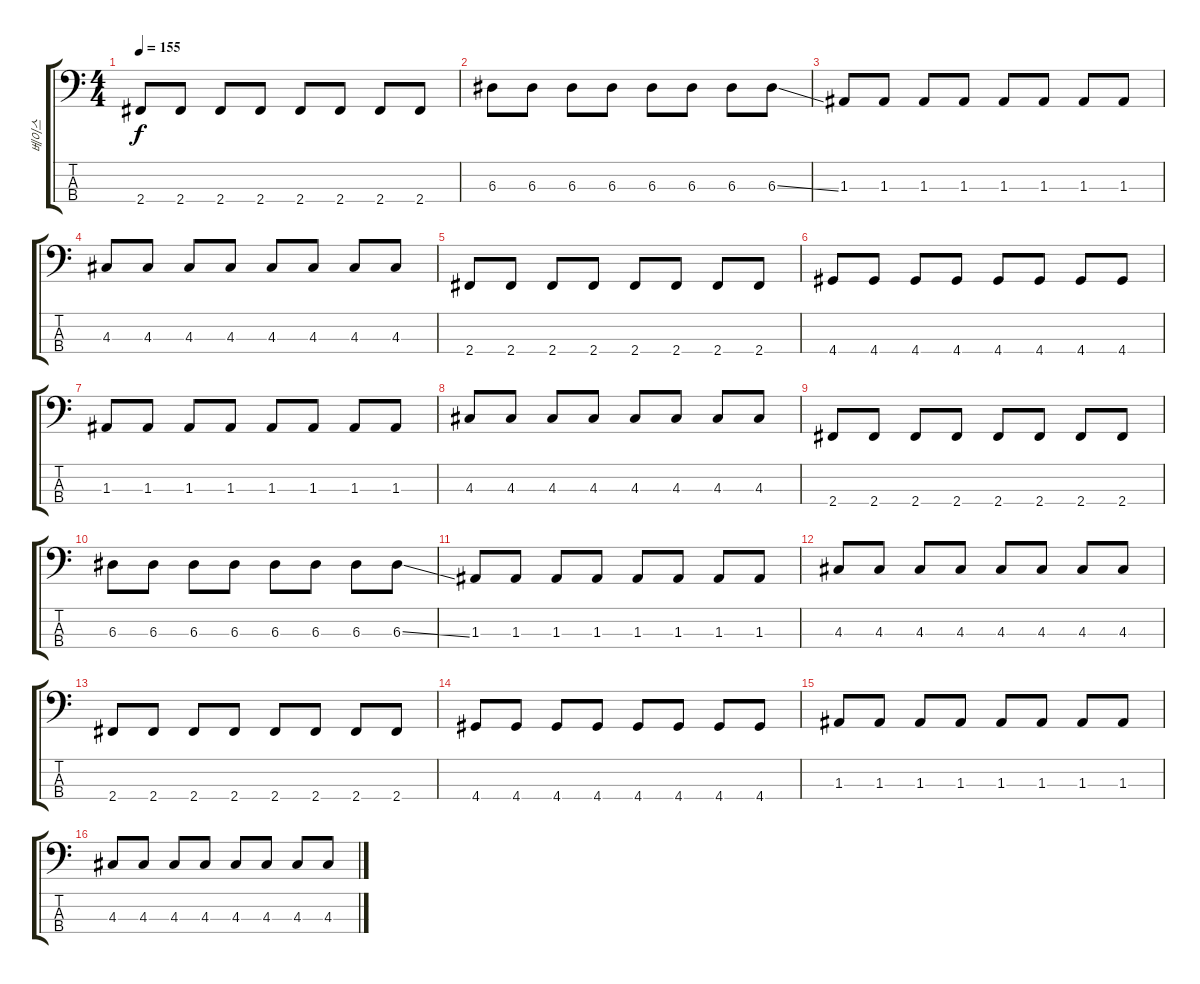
\track ("베이스" "베이스") {instrument electricbasspick}
\staff {score tabs}
\tuning (G2 D2 A1 E1) {hide}
\ts (4 4)
\tempo 155
\clef f4
\ks c
2.4.8{dy f} 2.4.8 2.4.8 2.4.8 2.4.8 2.4.8 2.4.8 2.4.8 |
6.3.8 6.3.8 6.3.8 6.3.8 6.3.8 6.3.8 6.3.8 6.3{ss}.8 |
1.3.8 1.3.8 1.3.8 1.3.8 1.3.8 1.3.8 1.3.8 1.3.8 |
4.3.8 4.3.8 4.3.8 4.3.8 4.3.8 4.3.8 4.3.8 4.3.8 |
2.4.8 2.4.8 2.4.8 2.4.8 2.4.8 2.4.8 2.4.8 2.4.8 |
4.4.8 4.4.8 4.4.8 4.4.8 4.4.8 4.4.8 4.4.8 4.4.8 |
1.3.8 1.3.8 1.3.8 1.3.8 1.3.8 1.3.8 1.3.8 1.3.8 |
4.3.8 4.3.8 4.3.8 4.3.8 4.3.8 4.3.8 4.3.8 4.3.8 |
2.4.8 2.4.8 2.4.8 2.4.8 2.4.8 2.4.8 2.4.8 2.4.8 |
6.3.8 6.3.8 6.3.8 6.3.8 6.3.8 6.3.8 6.3.8 6.3{ss}.8 |
1.3.8 1.3.8 1.3.8 1.3.8 1.3.8 1.3.8 1.3.8 1.3.8 |
4.3.8 4.3.8 4.3.8 4.3.8 4.3.8 4.3.8 4.3.8 4.3.8 |
2.4.8 2.4.8 2.4.8 2.4.8 2.4.8 2.4.8 2.4.8 2.4.8 |
4.4.8 4.4.8 4.4.8 4.4.8 4.4.8 4.4.8 4.4.8 4.4.8 |
1.3.8 1.3.8 1.3.8 1.3.8 1.3.8 1.3.8 1.3.8 1.3.8 |
4.3.8 4.3.8 4.3.8 4.3.8 4.3.8 4.3.8 4.3.8 4.3.8
